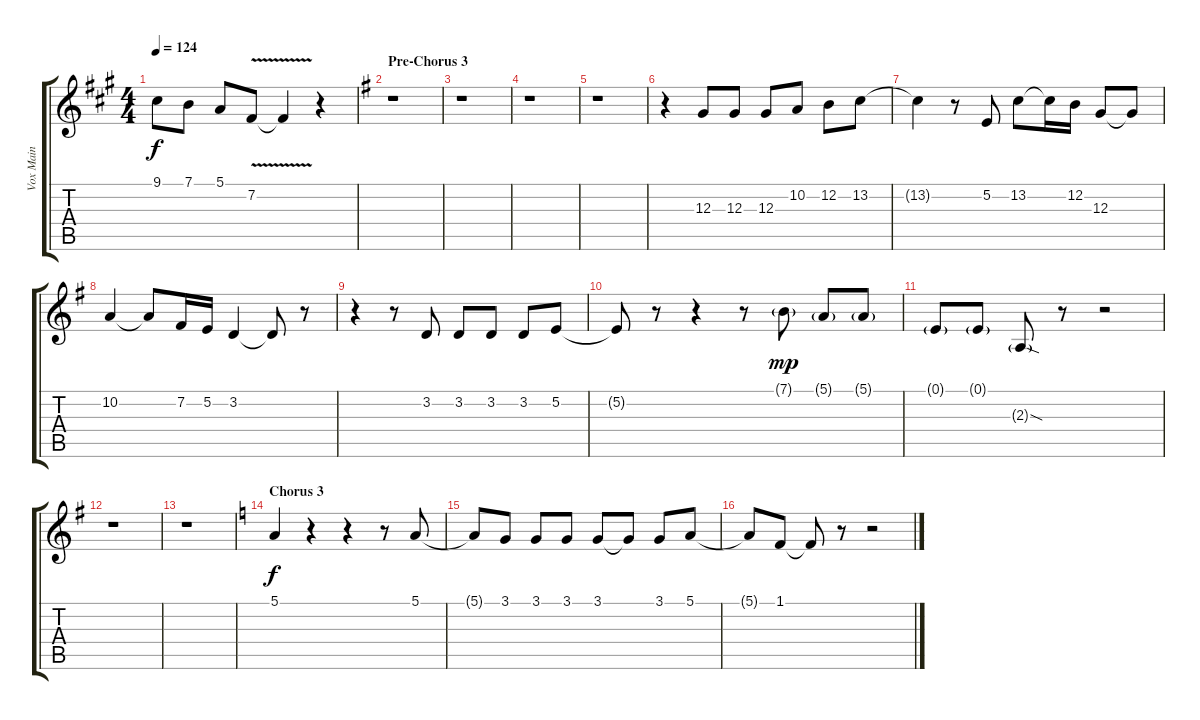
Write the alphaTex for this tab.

\track ("Vox Main" "Vox Main") {instrument lead2sawtooth}
\staff {score tabs}
\tuning (E4 B3 G3 D3 A2 E2) {hide}
\ts (4 4)
\tempo 124
\clef g2
\ks a
9.1.8{dy f} 7.1.8 5.1.8 7.2{v}.8 7.2{t}.4 r.4 |
\section ("" "Pre-Chorus 3")
\ks g
r.1 |
r.1 |
r.1 |
r.1 |
r.4 12.3.8 12.3.8 12.3.8 10.2.8 12.2.8 13.2.8 |
13.2{t}.4 r.8 5.2.8 13.2.8 13.2{t}.16 12.2.16 12.3.8 12.3{t}.8 |
10.2.4 10.2{t}.8 7.2.16 5.2.16 3.2.4 3.2{t}.8 r.8 |
r.4 r.8 3.2.8 3.2.8 3.2.8 3.2.8 5.2.8 |
5.2{t}.8 r.8 r.4 r.8 7.1{g}.8{dy mp} 5.1{g}.8 5.1{g}.8 |
0.1{g}.8 0.1{g}.8 2.3{sod g}.8 r.8 r.2 |
r.1 |
r.1 |
\section ("" "Chorus 3")
\ks c
5.1.4{dy f} r.4 r.4 r.8 5.1.8 |
5.1{t}.8 3.1.8 3.1.8 3.1.8 3.1.8 3.1{t}.8 3.1.8 5.1.8 |
5.1{t}.8 1.1.8 1.1{t}.8 r.8 r.2
